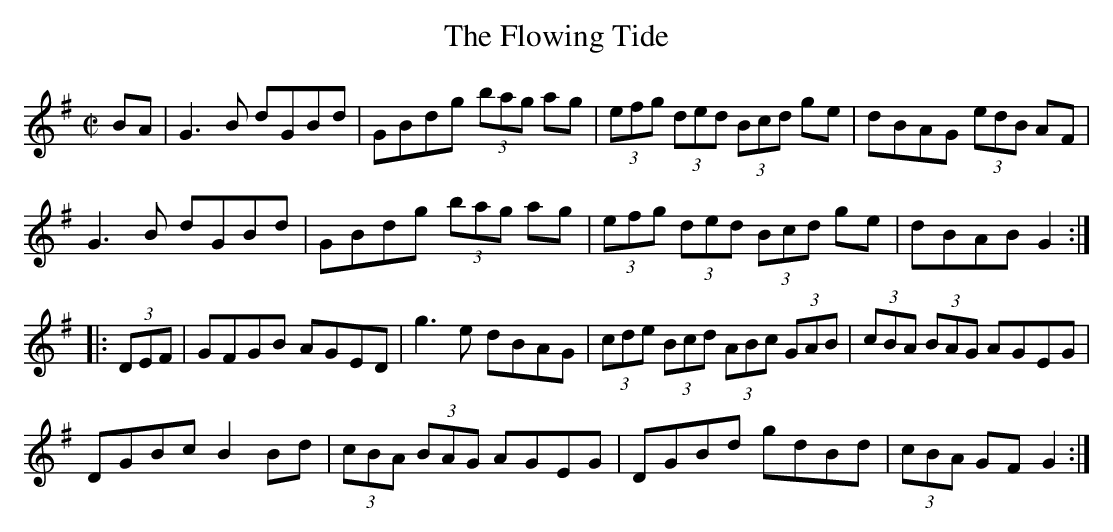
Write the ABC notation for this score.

X:1
T:Flowing Tide, The
M:C|
K:G
BA|G3B dGBd|GBdg (3bag ag|(3efg (3ded (3Bcd ge|dBAG (3edB AF|
G3B dGBd|GBdg (3bag ag|(3efg (3ded (3Bcd ge|dBAB G2:|
|:(3DEF|GFGB AGED|g3e dBAG|(3cde (3Bcd (3ABc (3GAB|(3cBA (3BAG AGEG|
DGBc B2Bd|(3cBA (3BAG AGEG|DGBd gdBd|(3cBA GF G2:|
